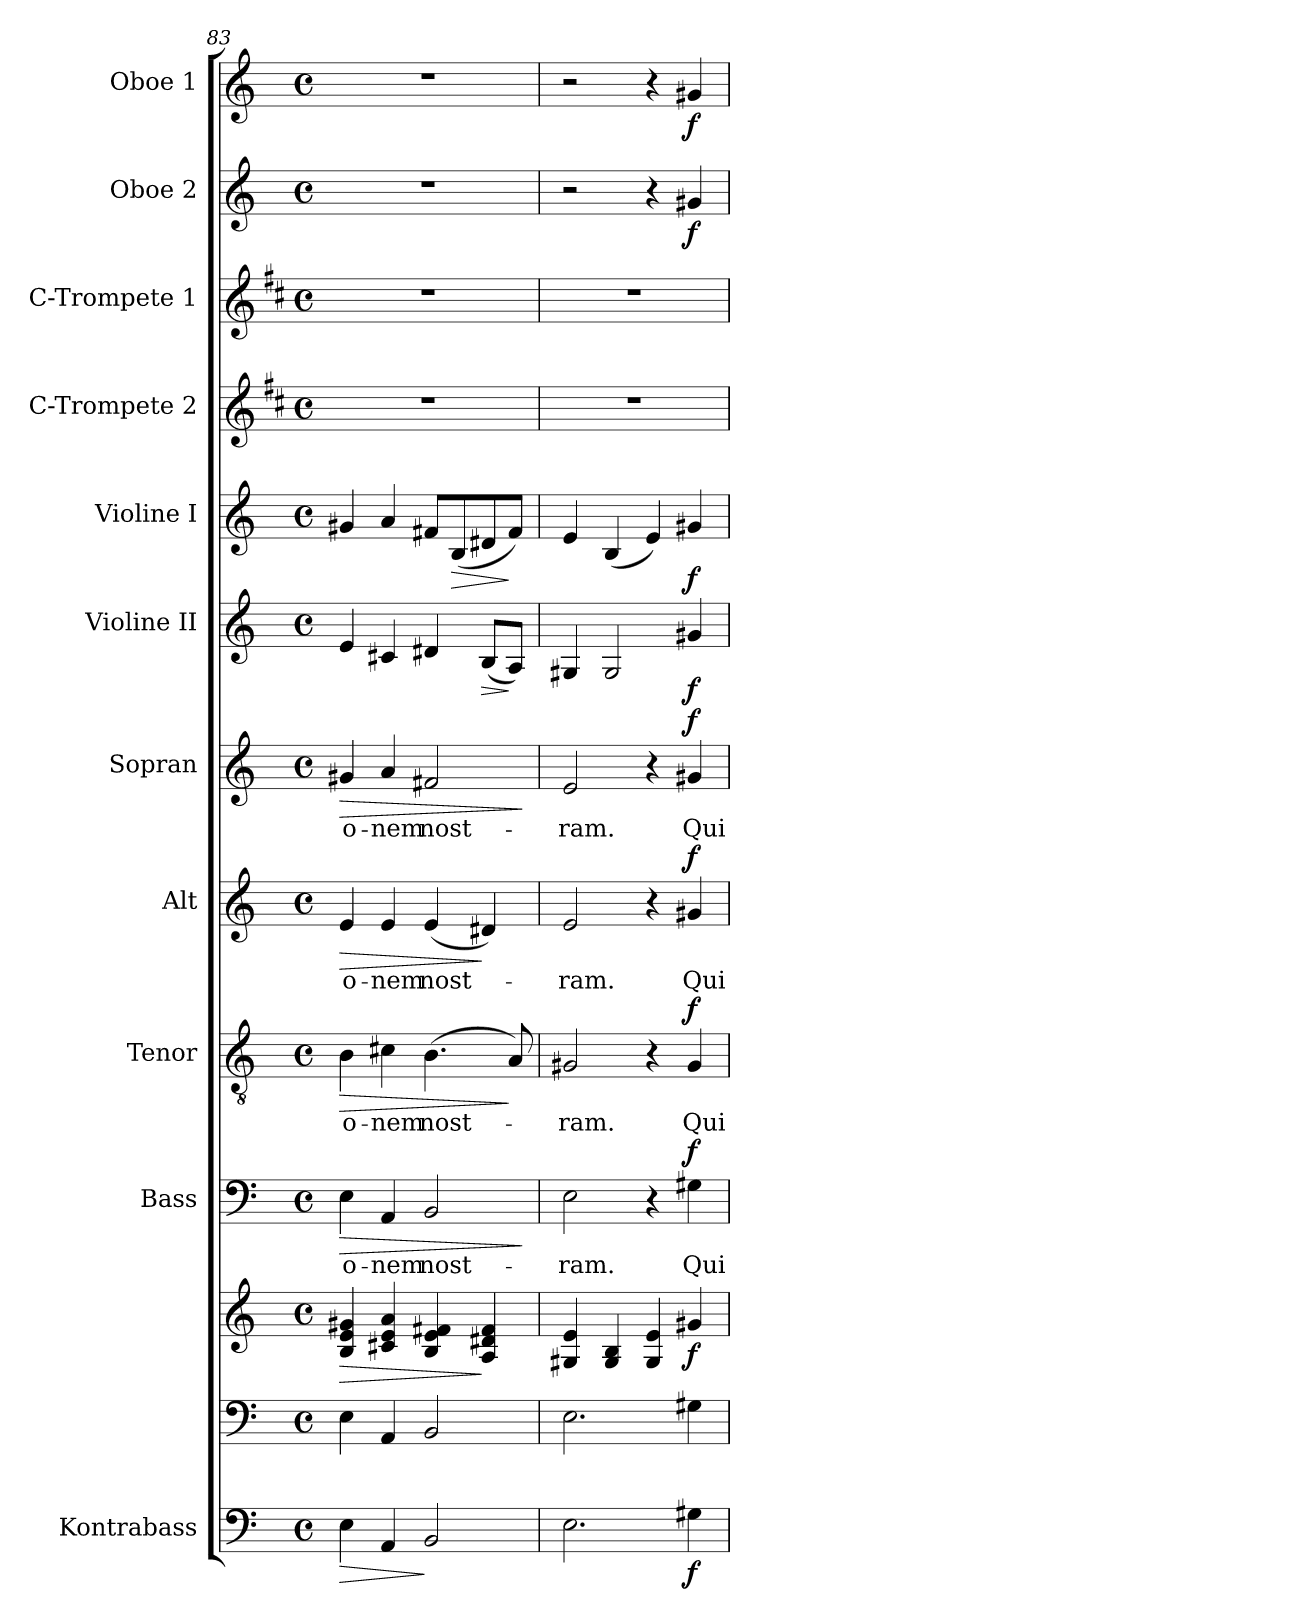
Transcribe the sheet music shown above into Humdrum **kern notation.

**kern	**dynam	**kern	**kern	**dynam	**kern	**text	**dynam	**kern	**text	**dynam	**kern	**text	**dynam	**kern	**text	**dynam	**kern	**dynam	**kern	**dynam	**kern	**kern	**kern	**dynam	**kern	**dynam
*part12	*part12	*part11	*part11	*part11	*part10	*part10	*part10	*part9	*part9	*part9	*part8	*part8	*part8	*part7	*part7	*part7	*part6	*part6	*part5	*part5	*part4	*part3	*part2	*part2	*part1	*part1
*staff13	*staff13	*staff12	*staff11	*staff11/12	*staff10	*staff10	*staff10	*staff9	*staff9	*staff9	*staff8	*staff8	*staff8	*staff7	*staff7	*staff7	*staff6	*staff6	*staff5	*staff5	*staff4	*staff3	*staff2	*staff2	*staff1	*staff1
*I"Kontrabass	*	*	*	*	*I"Bass	*	*	*I"Tenor	*	*	*I"Alt	*	*	*I"Sopran	*	*	*I"Violine II	*	*I"Violine I	*	*I"C-Trompete 2	*I"C-Trompete 1	*I"Oboe 2	*	*I"Oboe 1	*
*I'Kb.	*	*	*	*	*I'B.	*	*	*I'T.	*	*	*I'A.	*	*	*I'S.	*	*	*I'Vl. II	*	*I'Vl. I	*	*I'C Trp. 2	*I'C Trp. 1	*I'Ob. 2	*	*I'Ob. 1	*
*clefF4	*	*clefF4	*clefG2	*	*clefF4	*	*	*clefGv2	*	*	*clefG2	*	*	*clefG2	*	*	*clefG2	*	*clefG2	*	*clefG2	*clefG2	*clefG2	*	*clefG2	*
*ITrd7c12	*	*	*	*	*	*	*	*	*	*	*	*	*	*	*	*	*	*	*	*	*ITrd1c2	*ITrd1c2	*	*	*	*
*k[]	*	*k[]	*k[]	*	*k[]	*	*	*k[]	*	*	*k[]	*	*	*k[]	*	*	*k[]	*	*k[]	*	*k[]	*k[]	*k[]	*	*k[]	*
*C:	*	*C:	*C:	*	*C:	*	*	*C:	*	*	*C:	*	*	*C:	*	*	*C:	*	*C:	*	*C:	*C:	*C:	*	*C:	*
*M4/4	*	*M4/4	*M4/4	*	*M4/4	*	*	*M4/4	*	*	*M4/4	*	*	*M4/4	*	*	*M4/4	*	*M4/4	*	*M4/4	*M4/4	*M4/4	*	*M4/4	*
*met(c)	*	*met(c)	*met(c)	*	*met(c)	*	*	*met(c)	*	*	*met(c)	*	*	*met(c)	*	*	*met(c)	*	*met(c)	*	*met(c)	*met(c)	*met(c)	*	*met(c)	*
=83	=83	=83	=83	=83	=83	=83	=83	=83	=83	=83	=83	=83	=83	=83	=83	=83	=83	=83	=83	=83	=83	=83	=83	=83	=83	=83
!	!LO:HP:b	!	!	!LO:HP:b	!	!LO:LY:b	!LO:HP:b	!	!LO:LY:b	!LO:HP:b	!	!LO:LY:b	!LO:HP:b	!	!LO:LY:b	!LO:HP:b	!	!	!	!	!	!	!	!	!	!
4EE\	>	4E\	4B/ 4e/ 4g#X/	>	4E\	-o-	>	4B\	-o-	>	4e/	-o-	>	4g#X/	-o-	>	4e/	.	4g#X/	.	1r	1r	1r	.	1r	.
!	!	!	!	!	!	!LO:LY:b	!	!	!LO:LY:b	!	!	!LO:LY:b	!	!	!LO:LY:b	!	!	!	!	!	!	!	!	!	!	!
4AAA/	.	4AA/	4c#X/ 4e/ 4a/	.	4AA/	-nem	.	4c#X\	-nem	.	4e/	-nem	.	4a/	-nem	.	4c#X/	.	4a/	.	.	.	.	.	.	.
!	!	!	!	!	!	!LO:LY:b	!	!	!LO:LY:b	!	!	!LO:LY:b	!	!	!LO:LY:b	!	!	!	!	!	!	!	!	!	!	!
2BBB/	]	2BB/	4B/ 4e/ 4f#X/	.	2BB/	nost-	.	(>4.B\	nost-	.	(<4e/	nost-	.	2f#X/	nost-	.	4d#X/	.	8f#X/L	.	.	.	.	.	.	.
!	!	!	!	!	!	!	!	!	!	!	!	!	!	!	!	!	!	!	!	!LO:HP:b	!	!	!	!	!	!
.	.	.	.	.	.	.	.	.	.	.	.	.	.	.	.	.	.	.	(<8B/	>	.	.	.	.	.	.
!	!	!	!	!	!	!	!	!	!	!	!	!	!	!	!	!	!	!LO:HP:b	!	!	!	!	!	!	!	!
.	.	.	4A/ 4d#X/ 4f#/	]	.	.	.	.	.	.	4d#X/)	.	]	.	.	.	(<8B/L	>	8d#X/	.	.	.	.	.	.	.
.	.	.	.	.	.	.	.	8A/)	.	]	.	.	.	.	.	.	8A/J)	]	8f#/J)	]	.	.	.	.	.	.
.	.	.	.	.	.	.	]	.	.	.	.	.	.	.	.	]	.	.	.	.	.	.	.	.	.	.
=84	=84	=84	=84	=84	=84	=84	=84	=84	=84	=84	=84	=84	=84	=84	=84	=84	=84	=84	=84	=84	=84	=84	=84	=84	=84	=84
!	!	!	!	!	!	!LO:LY:b	!	!	!LO:LY:b	!	!	!LO:LY:b	!	!	!LO:LY:b	!	!	!	!	!	!	!	!	!	!	!
2.EE\	.	2.E\	4G#X/ 4e/	.	2E\	-ram.	.	2G#X/	-ram.	.	2e/	-ram.	.	2e/	-ram.	.	4G#X/	.	4e/	.	1r	1r	2r	.	2r	.
.	.	.	4G#/ 4B/	.	.	.	.	.	.	.	.	.	.	.	.	.	2G#/	.	(<4B/	.	.	.	.	.	.	.
.	.	.	4G#/ 4e/	.	4r	.	.	4r	.	.	4r	.	.	4r	.	.	.	.	4e/)	.	.	.	4r	.	4r	.
!	!LO:DY:b	!	!	!LO:DY:b	!	!LO:LY:b	!LO:DY:a	!	!LO:LY:b	!LO:DY:a	!	!LO:LY:b	!LO:DY:a	!	!LO:LY:b	!LO:DY:a	!	!LO:DY:b	!	!LO:DY:b	!	!	!	!LO:DY:b	!	!LO:DY:b
4GG#X\	f	4G#X\	4g#X/	f	4G#X\	Qui	f	4G#/	Qui	f	4g#X/	Qui	f	4g#X/	Qui	f	4g#X/	f	4g#X/	f	.	.	4g#X/	f	4g#X/	f
=	=	=	=	=	=	=	=	=	=	=	=	=	=	=	=	=	=	=	=	=	=	=	=	=	=	=
*-	*-	*-	*-	*-	*-	*-	*-	*-	*-	*-	*-	*-	*-	*-	*-	*-	*-	*-	*-	*-	*-	*-	*-	*-	*-	*-
